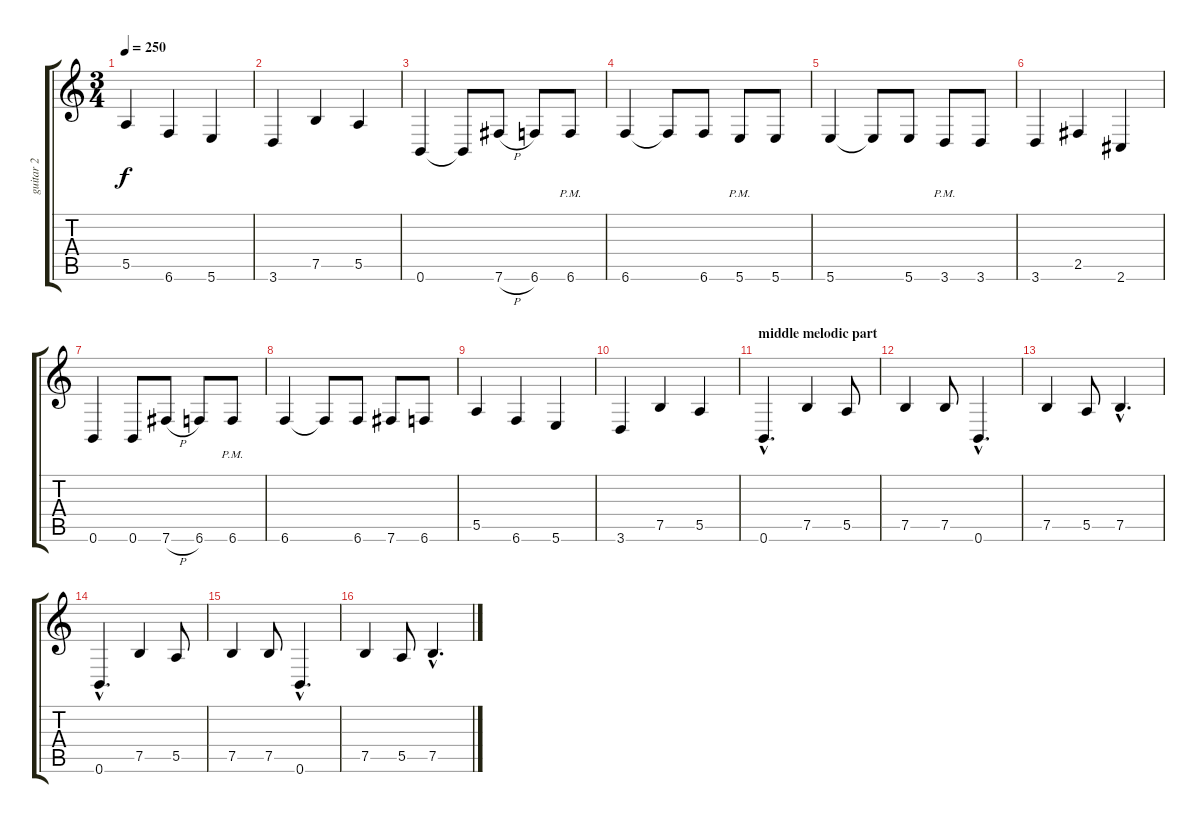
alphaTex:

\track ("guitar 2" "guitar 2") {instrument distortionguitar}
\staff {score tabs}
\tuning (B3 Gb3 D3 A2 E2 B1) {hide}
\ts (3 4)
\tempo 250
\clef g2
\ks c
5.5.4{dy f} 6.6.4 5.6.4 |
3.6.4 7.5.4 5.5.4 |
0.6.4 0.6{t}.8 7.6{h}.8 6.6.8 6.6{pm}.8 |
6.6.4 6.6{t}.8 6.6.8 5.6{pm}.8 5.6.8 |
5.6.4 5.6{t}.8 5.6.8 3.6{pm}.8 3.6.8 |
3.6.4 2.5.4 2.6.4 |
0.6.4 0.6.8 7.6{h}.8 6.6.8 6.6{pm}.8 |
6.6.4 6.6{t}.8 6.6.8 7.6.8 6.6.8 |
5.5.4 6.6.4 5.6.4 |
3.6.4 7.5.4 5.5.4 |
\section ("" "middle melodic part")
0.6{hac}.4{d} 7.5.4 5.5.8 |
7.5.4 7.5.8 0.6{hac}.4{d} |
7.5.4 5.5.8 7.5{hac}.4{d} |
0.6{hac}.4{d} 7.5.4 5.5.8 |
7.5.4 7.5.8 0.6{hac}.4{d} |
7.5.4 5.5.8 7.5{hac}.4{d}
